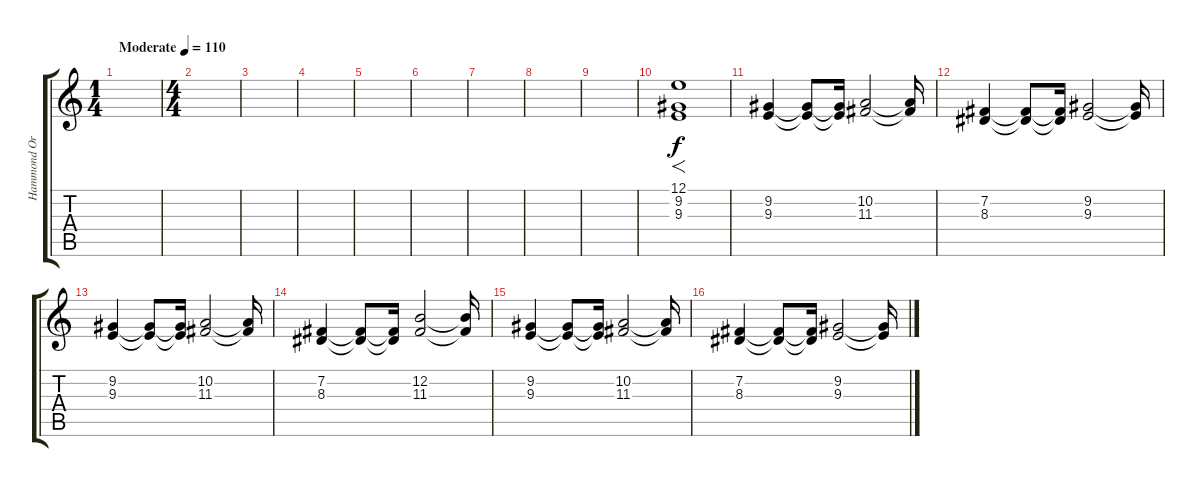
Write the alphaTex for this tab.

\track ("Hammond Organ" "Hammond Or") {instrument drawbarorgan}
\staff {score tabs}
\tuning (E4 B3 G3 D3 A2 E2) {hide}
\ts (1 4)
\tempo (110 "Moderate")
\clef g2
\ks c
|
\ts (4 4)
|
|
|
|
|
|
|
|
(12.1 9.2 9.3).1{f} |
(9.2 9.3).4 (9.2{t} 9.3{t}).8 (9.2{t} 9.3{t}).16 (10.2 11.3).2 (10.2{t} 11.3{t}).16 |
(7.2 8.3).4 (7.2{t} 8.3{t}).8 (7.2{t} 8.3{t}).16 (9.2 9.3).2 (9.2{t} 9.3{t}).16 |
(9.2 9.3).4 (9.2{t} 9.3{t}).8 (9.2{t} 9.3{t}).16 (10.2 11.3).2 (10.2{t} 11.3{t}).16 |
(7.2 8.3).4 (7.2{t} 8.3{t}).8 (7.2{t} 8.3{t}).16 (12.2 11.3).2 (12.2{t} 11.3{t}).16 |
(9.2 9.3).4 (9.2{t} 9.3{t}).8 (9.2{t} 9.3{t}).16 (10.2 11.3).2 (10.2{t} 11.3{t}).16 |
(7.2 8.3).4 (7.2{t} 8.3{t}).8 (7.2{t} 8.3{t}).16 (9.2 9.3).2 (9.2{t} 9.3{t}).16
